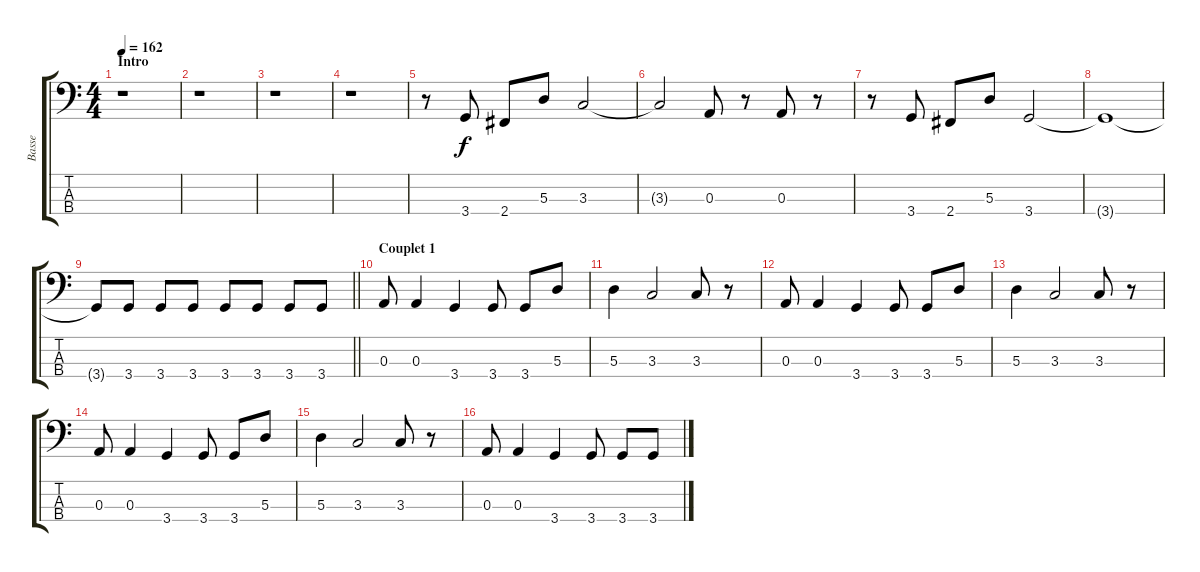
\track ("Basse" "Basse") {instrument electricbassfinger}
\staff {score tabs}
\tuning (G2 D2 A1 E1) {hide}
\ts (4 4)
\section ("" "Intro")
\tempo 162
\clef f4
\ks c
r.1{dy f instrument electricbassfinger} |
r.1 |
r.1 |
r.1 |
r.8 3.4.8 2.4.8 5.3.8 3.3.2 |
3.3{t}.2 0.3.8 r.8 0.3.8 r.8 |
r.8 3.4.8 2.4.8 5.3.8 3.4.2 |
3.4{t}.1 |
\barLineRight lightlight
3.4{t}.8 3.4.8 3.4.8 3.4.8 3.4.8 3.4.8 3.4.8 3.4.8 |
\section ("" "Couplet 1")
0.3.8 0.3.4 3.4.4 3.4.8 3.4.8 5.3.8 |
5.3.4 3.3.2 3.3.8 r.8 |
0.3.8 0.3.4 3.4.4 3.4.8 3.4.8 5.3.8 |
5.3.4 3.3.2 3.3.8 r.8 |
0.3.8 0.3.4 3.4.4 3.4.8 3.4.8 5.3.8 |
5.3.4 3.3.2 3.3.8 r.8 |
0.3.8 0.3.4 3.4.4 3.4.8 3.4.8 3.4.8
